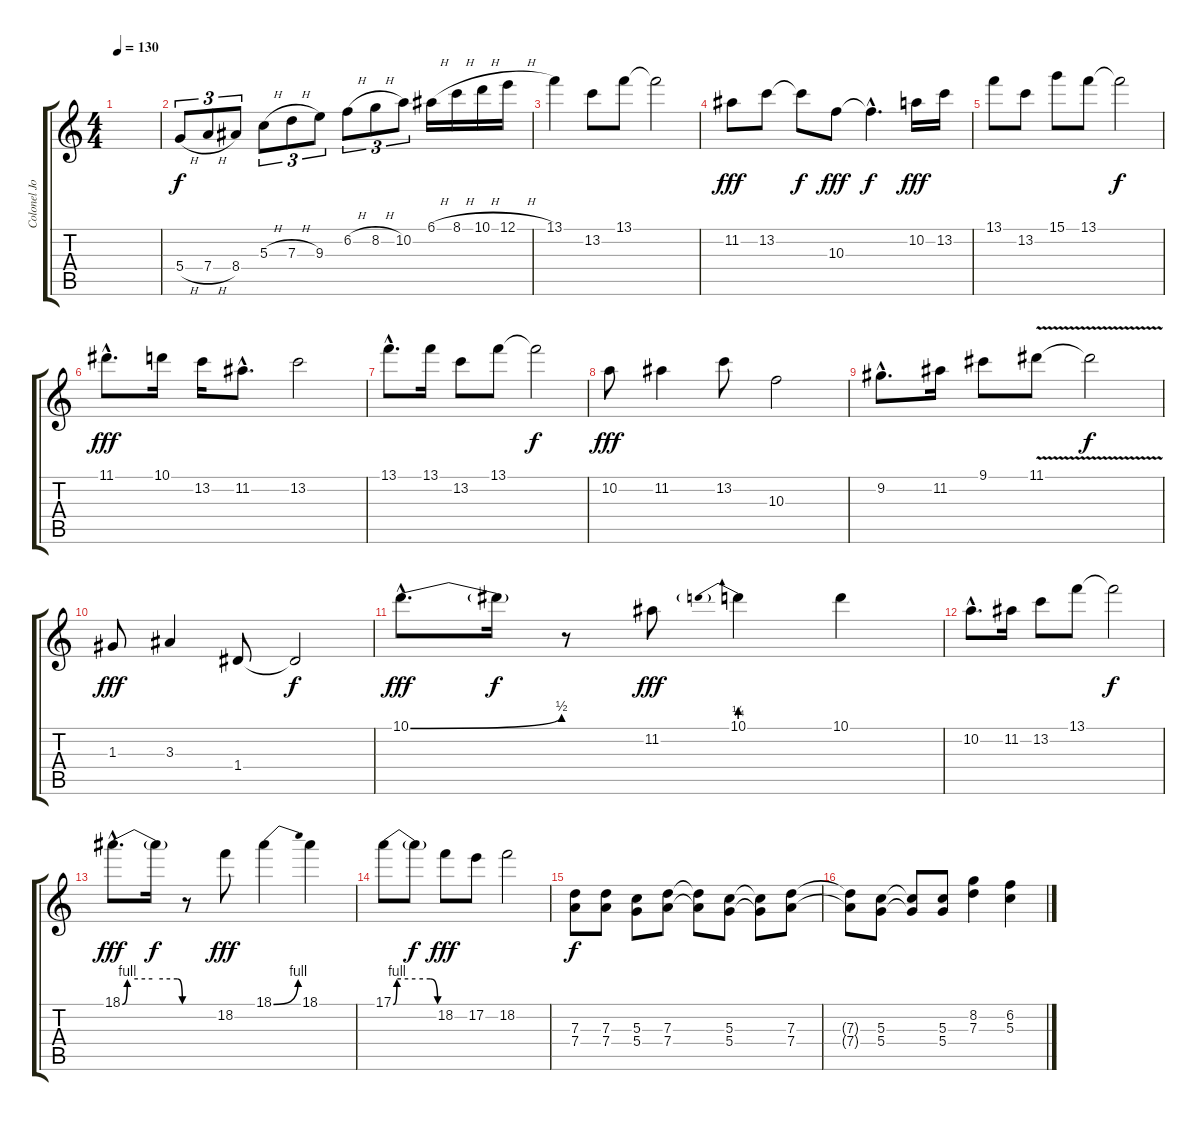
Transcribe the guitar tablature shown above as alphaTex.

\track ("Colonel John 'Hannibal' Smith" "Colonel Jo") {instrument distortionguitar}
\staff {score tabs}
\tuning (E4 B3 G3 D3 A2 E2) {hide}
\ts (4 4)
\tempo 130
\clef g2
\ks c
|
5.4{h}.8{tu (3 2)} 7.4{h}.8{tu (3 2)} 8.4.8{tu (3 2)} 5.3{h}.8{tu (3 2)} 7.3{h}.8{tu (3 2)} 9.3.8{tu (3 2)} 6.2{h}.8{tu (3 2)} 8.2{h}.8{tu (3 2)} 10.2.8{tu (3 2)} 6.1{h}.16 8.1{h}.16 10.1{h}.16 12.1{h}.16 |
13.1.4 13.2.8 13.1.8 13.1{t}.2{dy f} |
11.2.8{dy fff} 13.2.8 13.2{t}.8{dy f} 10.3.8{dy fff} 10.3{hac t}.4{d dy f} 10.2.16{dy fff} 13.2.16 |
13.1.8 13.2.8 15.1.8 13.1.8 13.1{t}.2{dy f} |
11.1{hac}.8{d dy fff} 10.1.16 13.2.16 11.2{hac}.8{d} 13.2.2 |
13.1{hac}.8{d} 13.1.16 13.2.8 13.1.8 13.1{t}.2{dy f} |
10.2.8{dy fff} 11.2.4 13.2.8 10.3.2 |
9.2{hac}.8{d} 11.2.16 9.1.8 11.1{v}.8 11.1{t}.2{dy f} |
1.3.8{dy fff} 3.3.4 1.4.8 1.4{t}.2{dy f} |
10.1{be (bend 0 0 60 2) hac}.8{d dy fff} 10.1{t}.16{dy f} r.8 11.2.8{dy fff} 10.1{be (prebend 0 1 60 1)}.4 10.1.4 |
10.2{hac}.8{d} 11.2.16 13.2.8 13.1.8 13.1{t}.2{dy f} |
18.1{be (custom 0 0 5 4 30 4 55 4 60 0) hac}.8{d dy fff} 18.1{t}.16{dy f} r.8 18.2.8{dy fff} 18.1{be (bend 0 0 60 4)}.4 18.1.4 |
17.1{be (custom 0 0 5 4 30 4 50 4 60 0)}.8 17.1{t}.8{dy f} 18.2.8{dy fff} 17.2.8 18.2.2 |
(7.3 7.4).8{dy f} (7.3 7.4).8 (5.3 5.4).8 (7.3 7.4).8 (7.3{t} 7.4{t}).8 (5.3 5.4).8 (5.3{t} 5.4{t}).8 (7.3 7.4).8 |
(7.3{t} 7.4{t}).8 (5.3 5.4).8 (5.3{t} 5.4{t}).8 (5.3 5.4).8 (8.2 7.3).4 (6.2 5.3).4
